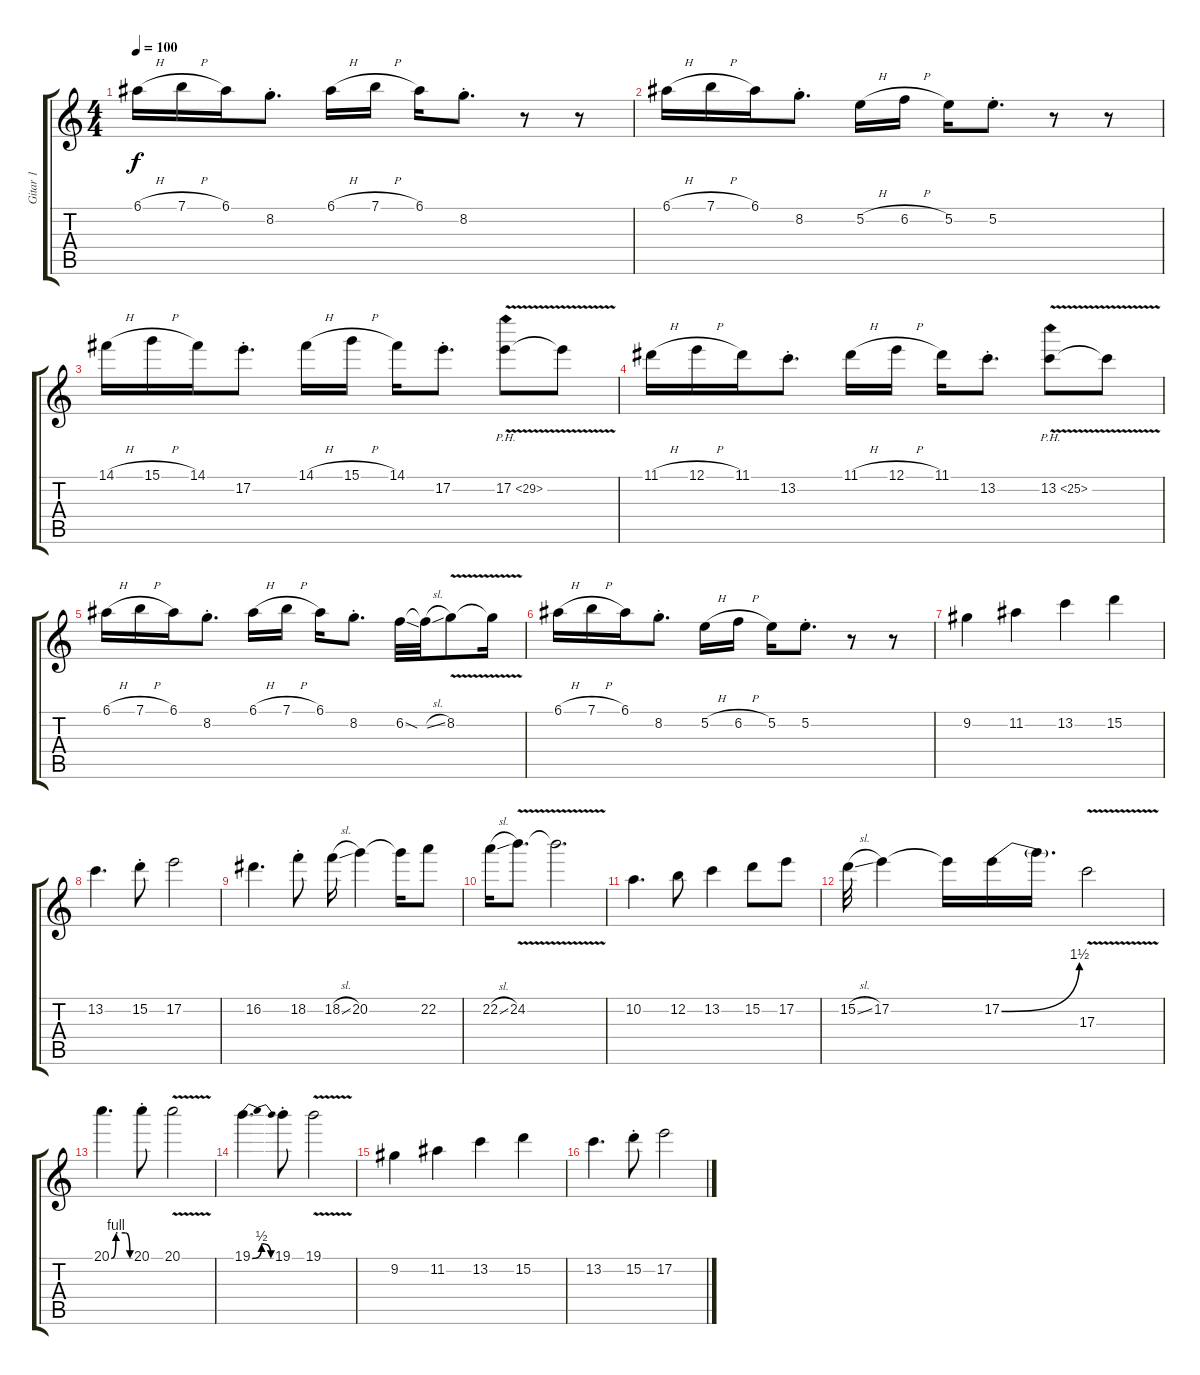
\track ("Gitar 1" "Gitar 1") {instrument overdrivenguitar}
\staff {score tabs}
\tuning (E4 B3 G3 D3 A2 E2) {hide}
\ts (4 4)
\tempo 100
\clef g2
\ks c
6.1{h}.16{dy f} 7.1{h}.16 6.1.16 8.2{st}.8{d} 6.1{h}.16 7.1{h}.16 6.1.16 8.2{st}.8{d} r.8 r.8 |
6.1{h}.16 7.1{h}.16 6.1.16 8.2{st}.8{d} 5.2{h}.16 6.2{h}.16 5.2.16 5.2{st}.8{d} r.8 r.8 |
14.1{h}.16 15.1{h}.16 14.1.16 17.2{st}.8{d} 14.1{h}.16 15.1{h}.16 14.1.16 17.2{st}.8{d} 17.2{ph 12 v}.8 17.2{t}.8 |
11.1{h}.16 12.1{h}.16 11.1.16 13.2{st}.8{d} 11.1{h}.16 12.1{h}.16 11.1.16 13.2{st}.8{d} 13.2{ph 12 v}.8 13.2{t}.8 |
6.1{h}.16 7.1{h}.16 6.1.16 8.2{st}.8{d} 6.1{h}.16 7.1{h}.16 6.1.16 8.2{st}.8{d} 6.2{sod}.32 6.2{sl t}.32 8.2{v}.8 8.2{t}.16 |
6.1{h}.16 7.1{h}.16 6.1.16 8.2{st}.8{d} 5.2{h}.16 6.2{h}.16 5.2.16 5.2{st}.8{d} r.8 r.8 |
9.2.4 11.2.4 13.2.4 15.2.4 |
13.2.4{d} 15.2{st}.8 17.2.2 |
16.2.4{d} 18.2{st}.8 18.2{sl}.16 20.2.4 20.2{t}.16 22.2.8 |
22.2{sl}.16 24.2{v}.8{d} 24.2{t}.2{d} |
10.2.4{d} 12.2.8 13.2.4 15.2.8 17.2.8 |
15.2{sl}.32 17.2.4 17.2{t}.16 17.2{be (bend 0 0 60 6)}.16 17.2{t}.16{d} 17.3{v}.2 |
20.1{be (custom 0 0 15 4 20 4 45 4 60 0)}.4{d} 20.1{st}.8 20.1{v}.2 |
19.1{be (bendrelease 0 0 15 2 45 2 60 0)}.4{d} 19.1{st}.8 19.1{v}.2 |
9.2.4 11.2.4 13.2.4 15.2.4 |
13.2.4{d} 15.2{st}.8 17.2.2
